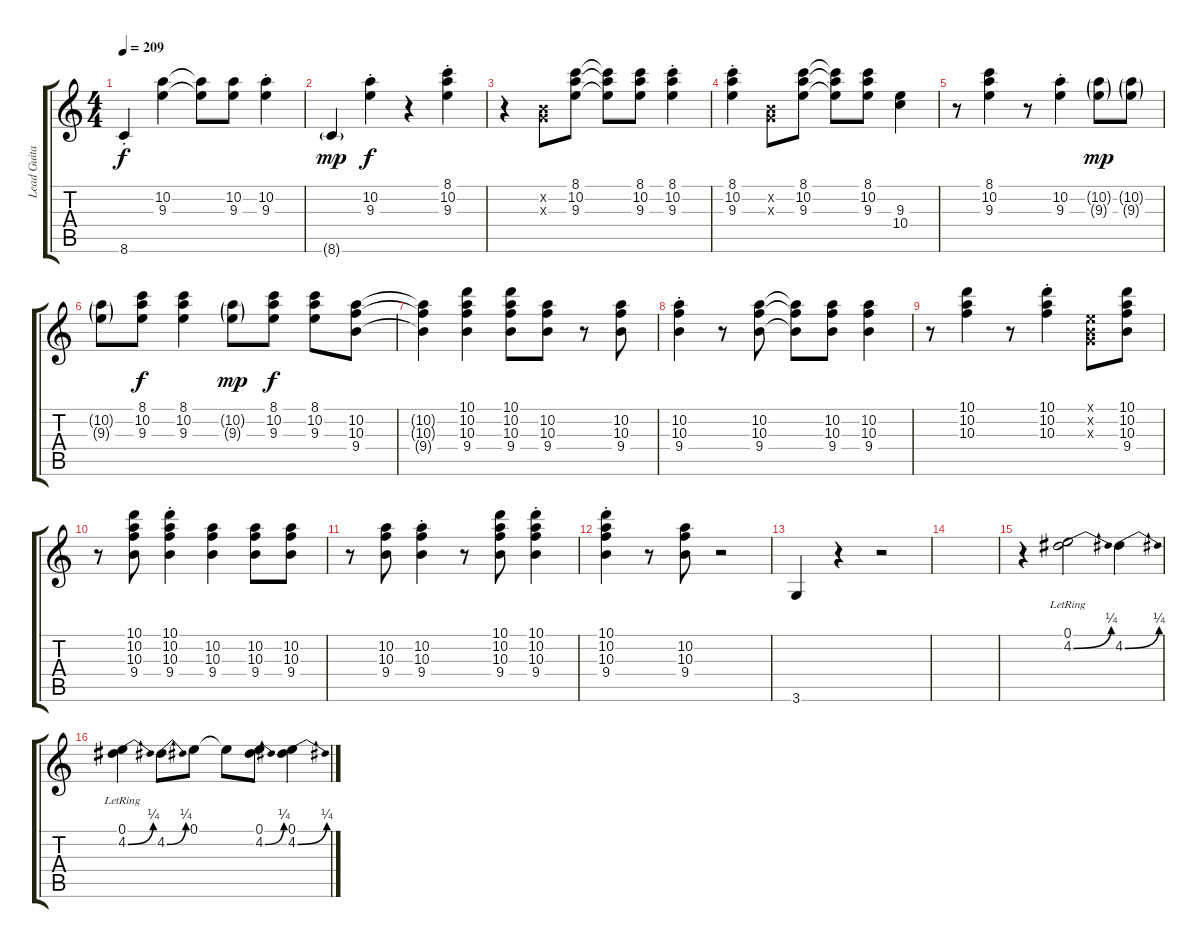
\track ("Lead Guitar" "Lead Guita") {instrument electricguitarjazz}
\staff {score tabs}
\tuning (E4 B3 G3 D3 A2 E2) {hide}
\ts (4 4)
\tempo 209
\clef g2
\ks c
8.6{st}.4{dy f} (10.2 9.3).4 (10.2{t} 9.3{t}).8 (10.2 9.3).8 (10.2{st} 9.3{st}).4 |
8.6{g}.4{dy mp} (10.2{st} 9.3{st}).4{dy f} r.4 (8.1{st} 10.2{st} 9.3{st}).4 |
r.4 (0.2{x} 0.3{x}).8 (8.1 10.2 9.3).8 (8.1{t} 10.2{t} 9.3{t}).8 (8.1 10.2 9.3).8 (8.1{st} 10.2{st} 9.3{st}).4 |
(8.1{st} 10.2{st} 9.3{st}).4 (0.2{x} 0.3{x}).8 (8.1 10.2 9.3).8 (8.1{t} 10.2{t} 9.3{t}).8 (8.1 10.2 9.3).8 (9.3 10.4).4 |
r.8 (8.1 10.2 9.3).4 r.8 (10.2{st} 9.3{st}).4 (10.2{g} 9.3{g}).8{dy mp} (10.2{g} 9.3{g}).8 |
(10.2{g} 9.3{g}).8 (8.1 10.2 9.3).8{dy f} (8.1 10.2 9.3).4 (10.2{g} 9.3{g}).8{dy mp} (8.1 10.2 9.3).8{dy f} (8.1 10.2 9.3).8 (10.2 10.3 9.4).8 |
(10.2{t} 10.3{t} 9.4{t}).4 (10.1 10.2 10.3 9.4).4 (10.1 10.2 10.3 9.4).8 (10.2 10.3 9.4).8 r.8 (10.2 10.3 9.4).8 |
(10.2{st} 10.3{st} 9.4{st}).4 r.8 (10.2 10.3 9.4).8 (10.2{t} 10.3{t} 9.4{t}).8 (10.2 10.3 9.4).8 (10.2 10.3 9.4).4 |
r.8 (10.1 10.2 10.3).4 r.8 (10.1{st} 10.2{st} 10.3{st}).4 (0.1{x} 0.2{x} 0.3{x}).8 (10.1 10.2 10.3 9.4).8 |
r.8 (10.1 10.2 10.3 9.4).8 (10.1{st} 10.2{st} 10.3{st} 9.4{st}).4 (10.2 10.3 9.4).4 (10.2 10.3 9.4).8 (10.2 10.3 9.4).8 |
r.8 (10.2 10.3 9.4).8 (10.2{st} 10.3{st} 9.4{st}).4 r.8 (10.1 10.2 10.3 9.4).8 (10.1{st} 10.2{st} 10.3{st} 9.4{st}).4 |
(10.1{st} 10.2{st} 10.3{st} 9.4{st}).4 r.8 (10.2 10.3 9.4).8 r.2 |
3.6.4 r.4 r.2 |
|
r.4 (0.1{lr} 4.2{be (bend 0 0 60 1)}).2 4.2{be (bend 0 0 60 1)}.4 |
(0.1{lr} 4.2{be (bend 0 0 60 1)}).4 4.2{be (bend 0 0 60 1)}.8 0.1.8 0.1{t}.8 (0.1 4.2{be (bend 0 0 60 1)}).8 (0.1 4.2{be (bend 0 0 60 1)}).4
